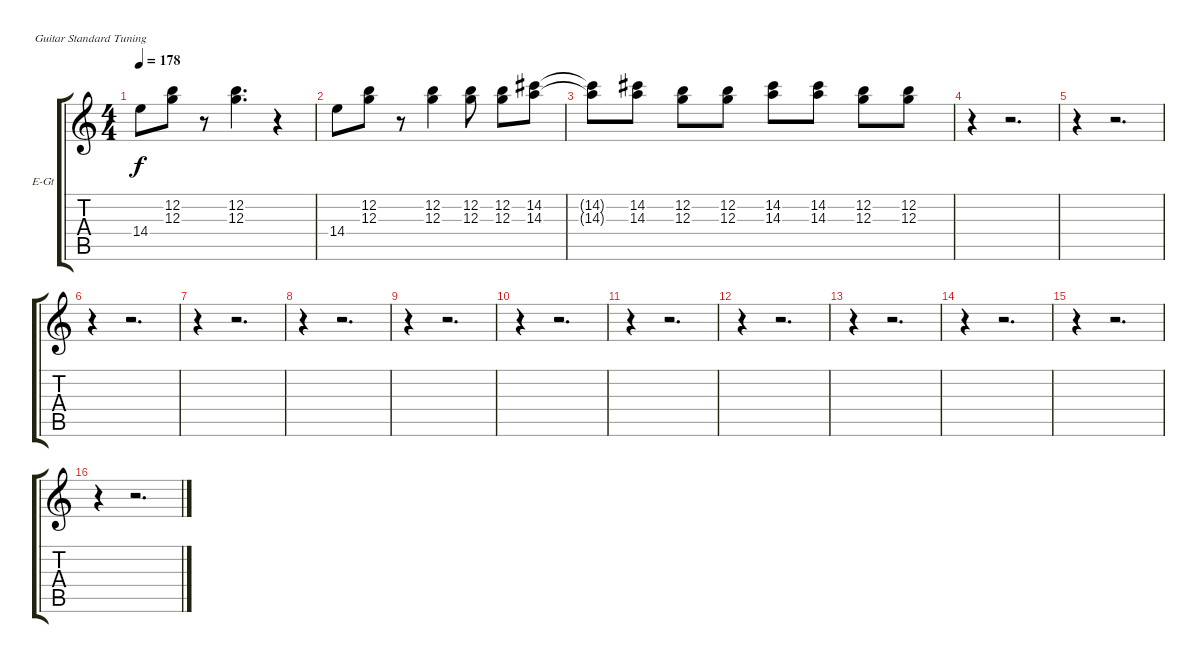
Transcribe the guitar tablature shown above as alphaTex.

\bracketExtendMode groupsimilarinstruments
\firstSystemTrackNameOrientation horizontal
\otherSystemsTrackNameOrientation horizontal
\track ("Kirk Hammet" "E-Gt") {instrument distortionguitar}
\staff {score tabs}
\tuning (E4 B3 G3 D3 A2 E2)
\ts (4 4)
\tempo 178
\clef g2
\ks c
14.4.8{dy f} (12.2 12.3).8 r.8 (12.2 12.3).4{d} r.4 |
14.4.8 (12.2 12.3).8 r.8 (12.2 12.3).4 (12.2 12.3).8 (12.2 12.3).8 (14.2 14.3).8 |
(14.2{t} 14.3{t}).8 (14.2 14.3).8 (12.2 12.3).8 (12.2 12.3).8 (14.2 14.3).8 (14.2 14.3).8 (12.2 12.3).8 (12.2 12.3).8 |
r.4 r.2{d} |
r.4 r.2{d} |
r.4 r.2{d} |
r.4 r.2{d} |
r.4 r.2{d} |
r.4 r.2{d} |
r.4 r.2{d} |
r.4 r.2{d} |
r.4 r.2{d} |
r.4 r.2{d} |
r.4 r.2{d} |
r.4 r.2{d} |
r.4 r.2{d}
